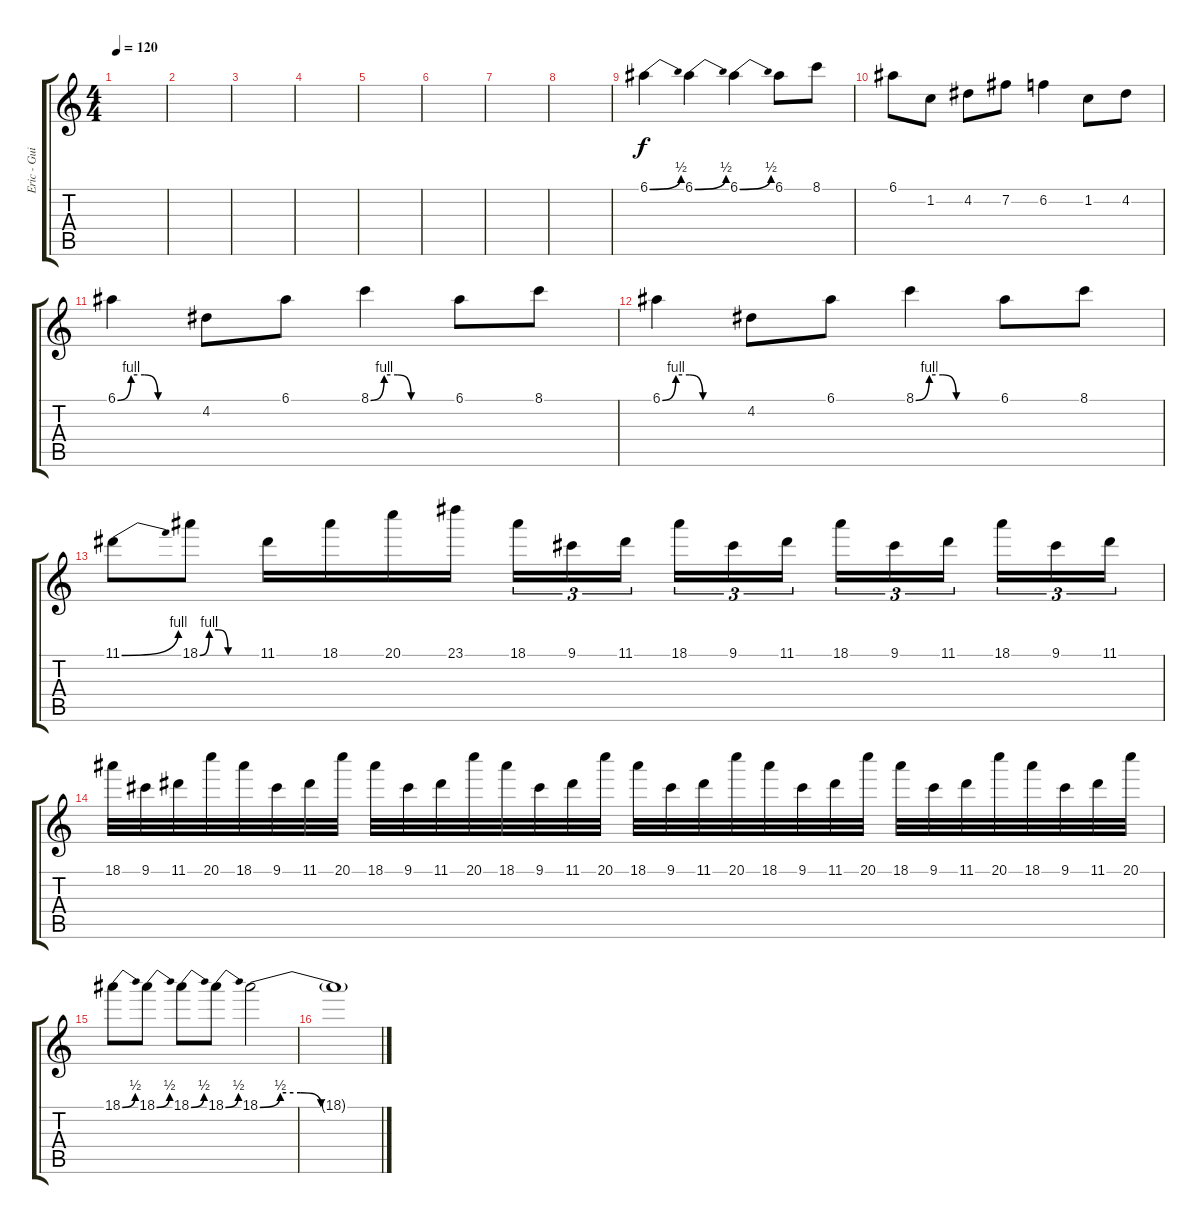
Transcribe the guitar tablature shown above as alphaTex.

\track ("Eric - Guitar 1" "Eric - Gui") {instrument distortionguitar}
\staff {score tabs}
\tuning (E4 B3 G3 D3 A2 E2) {hide}
\ts (4 4)
\tempo 120
\clef g2
\ks c
|
|
|
|
|
|
|
|
6.1{be (bend 0 0 60 2)}.4 6.1{be (bend 0 0 60 2)}.4 6.1{be (bend 0 0 60 2)}.4 6.1.8 8.1.8 |
6.1.8 1.2.8 4.2.8 7.2.8 6.2.4 1.2.8 4.2.8 |
6.1{be (custom 0 0 10 4 20 4 30 0 60 0)}.4 4.2.8 6.1.8 8.1{be (custom 0 0 10 4 20 4 30 0 60 0)}.4 6.1.8 8.1.8 |
6.1{be (custom 0 0 10 4 20 4 30 0 60 0)}.4 4.2.8 6.1.8 8.1{be (custom 0 0 10 4 20 4 30 0 60 0)}.4 6.1.8 8.1.8 |
11.1{be (bend 0 0 60 4)}.8 18.1{be (custom 0 0 10 4 20 4 30 0 60 0)}.8 11.1.16 18.1.16 20.1.16 23.1.16 18.1.16{tu (3 2)} 9.1.16{tu (3 2)} 11.1.16{tu (3 2) beam splitsecondary} 18.1.16{tu (3 2)} 9.1.16{tu (3 2)} 11.1.16{tu (3 2)} 18.1.16{tu (3 2)} 9.1.16{tu (3 2)} 11.1.16{tu (3 2) beam splitsecondary} 18.1.16{tu (3 2)} 9.1.16{tu (3 2)} 11.1.16{tu (3 2)} |
18.1.32 9.1.32 11.1.32 20.1.32 18.1.32 9.1.32 11.1.32 20.1.32 18.1.32 9.1.32 11.1.32 20.1.32 18.1.32 9.1.32 11.1.32 20.1.32 18.1.32 9.1.32 11.1.32 20.1.32 18.1.32 9.1.32 11.1.32 20.1.32 18.1.32 9.1.32 11.1.32 20.1.32 18.1.32 9.1.32 11.1.32 20.1.32 |
18.1{be (bend 0 0 60 2)}.8 18.1{be (bend 0 0 60 2)}.8 18.1{be (bend 0 0 60 2)}.8 18.1{be (bend 0 0 60 2)}.8 18.1{be (custom 0 0 10 2 20 2 30 0 60 0)}.2 |
18.1{t}.1
